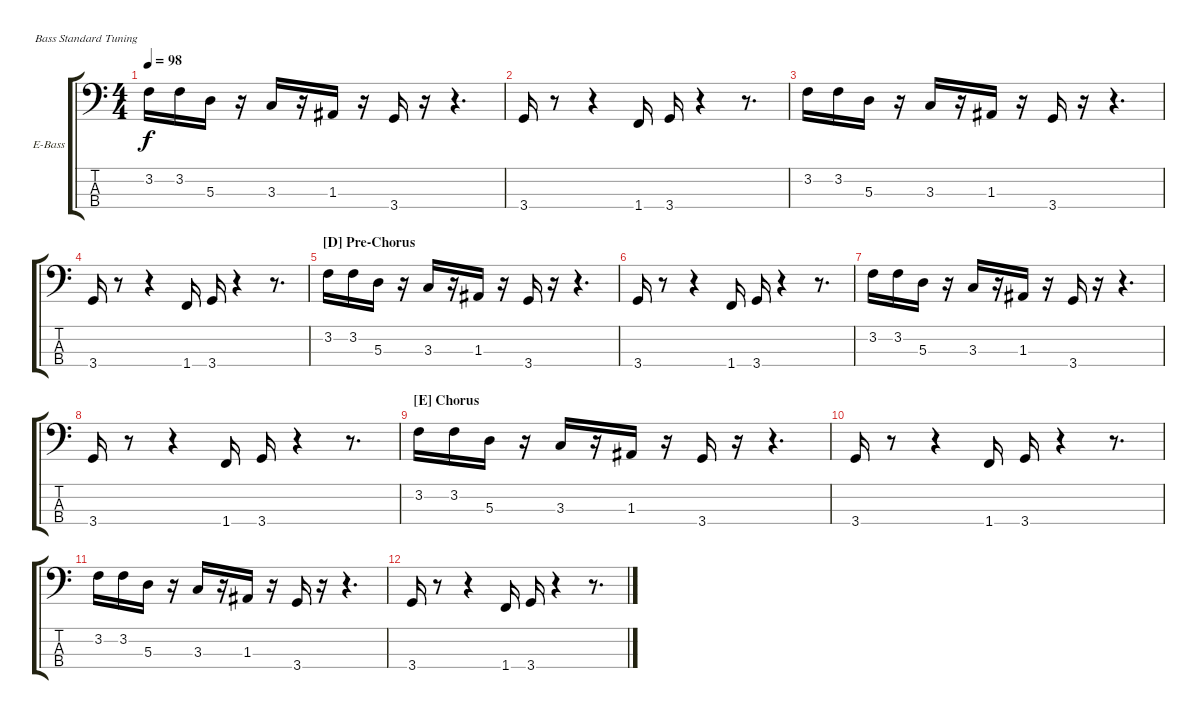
\defaultSystemsLayout 4
\bracketExtendMode groupsimilarinstruments
\firstSystemTrackNameOrientation horizontal
\otherSystemsTrackNameOrientation horizontal
\track ("Electric Bass" "E-Bass") {instrument electricbassfinger}
\staff {score tabs}
\tuning (G2 D2 A1 E1)
\ts (4 4)
\tempo 98
\clef f4
\ks c
3.2.16{dy f} 3.2.16 5.3.16 r.16 3.3.16 r.16 1.3.16 r.16 3.4.16 r.16 r.4{d} |
3.4.16 r.8 r.4 1.4.16 3.4.16 r.4 r.8{d} |
3.2.16 3.2.16 5.3.16 r.16 3.3.16 r.16 1.3.16 r.16 3.4.16 r.16 r.4{d} |
3.4.16 r.8 r.4 1.4.16 3.4.16 r.4 r.8{d} |
\section ("D" "Pre-Chorus")
3.2.16 3.2.16 5.3.16 r.16 3.3.16 r.16 1.3.16 r.16 3.4.16 r.16 r.4{d} |
3.4.16 r.8 r.4 1.4.16 3.4.16 r.4 r.8{d} |
3.2.16 3.2.16 5.3.16 r.16 3.3.16 r.16 1.3.16 r.16 3.4.16 r.16 r.4{d} |
3.4.16 r.8 r.4 1.4.16 3.4.16 r.4 r.8{d} |
\section ("E" "Chorus")
3.2.16 3.2.16 5.3.16 r.16 3.3.16 r.16 1.3.16 r.16 3.4.16 r.16 r.4{d} |
3.4.16 r.8 r.4 1.4.16 3.4.16 r.4 r.8{d} |
3.2.16 3.2.16 5.3.16 r.16 3.3.16 r.16 1.3.16 r.16 3.4.16 r.16 r.4{d} |
3.4.16 r.8 r.4 1.4.16 3.4.16 r.4 r.8{d}
